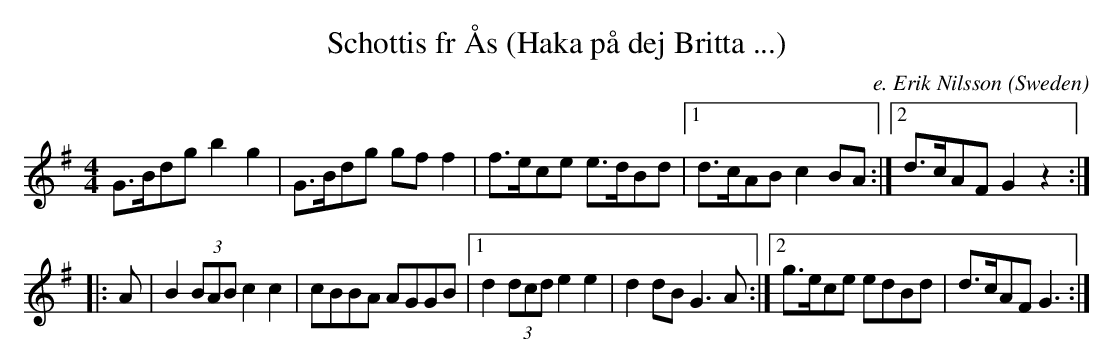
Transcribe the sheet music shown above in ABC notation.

X:1
T:Schottis fr Ås (Haka på dej Britta ...)
C:e. Erik Nilsson
M:4/4
O:Sweden
K:G major
G>Bdg b2g2 | G>Bdg gff2 |\
f>ece e>dBd |1 d>cAB c2BA :|2 d>cAF G2z2 :|
|:A|\
B2(3BAB c2c2 | cBBA AGGB |1 \
d2 (3dcd e2e2 | d2dB G3A :|2 \
g>ece edBd | d>cAF G3 :|
